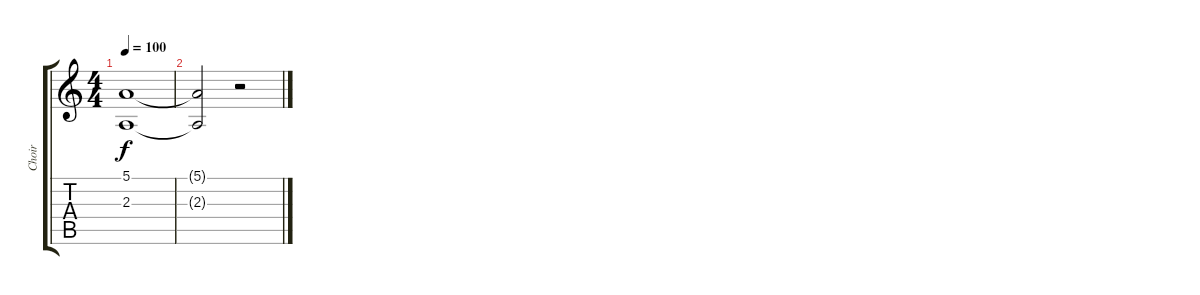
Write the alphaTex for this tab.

\track ("Choir" "Choir") {instrument pad4choir}
\staff {score tabs}
\tuning (E4 B3 G3 D3 A2 E2) {hide}
\ts (4 4)
\tempo 100
\clef g2
\ks c
(5.1 2.3).1{dy f volume 14} |
(5.1{t} 2.3{t}).2{volume 12} r.2
